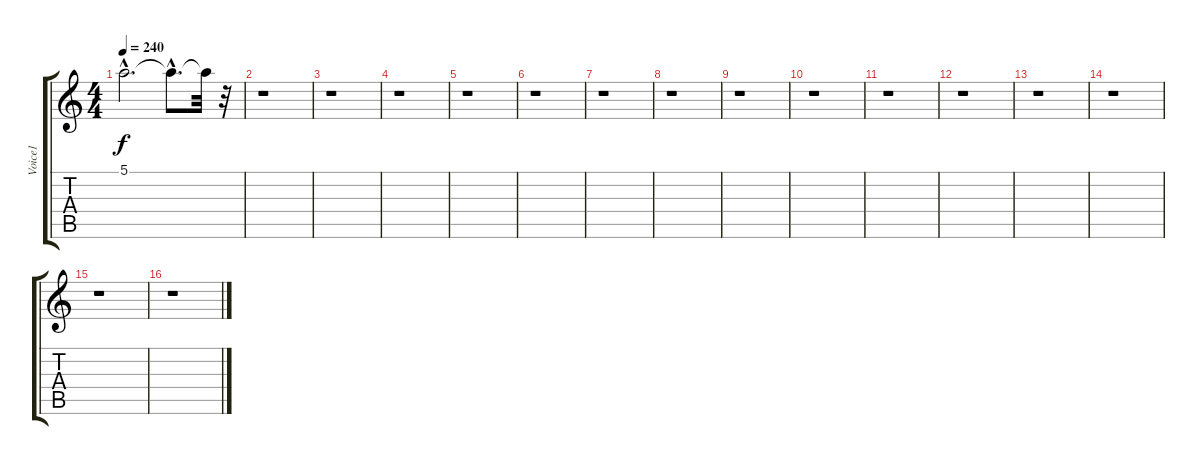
\track ("Voice1" "Voice1") {instrument electricguitarjazz}
\staff {score tabs}
\tuning (E4 B3 G3 D3 A2 E2) {hide}
\ts (4 4)
\tempo 240
\clef g2
\ks c
5.1{hac t}.2{d dy f} 5.1{hac t}.8{d} 5.1{t}.32 r.32 |
r.1 |
r.1 |
r.1 |
r.1 |
r.1 |
r.1 |
r.1 |
r.1 |
r.1 |
r.1 |
r.1 |
r.1 |
r.1 |
r.1 |
r.1
